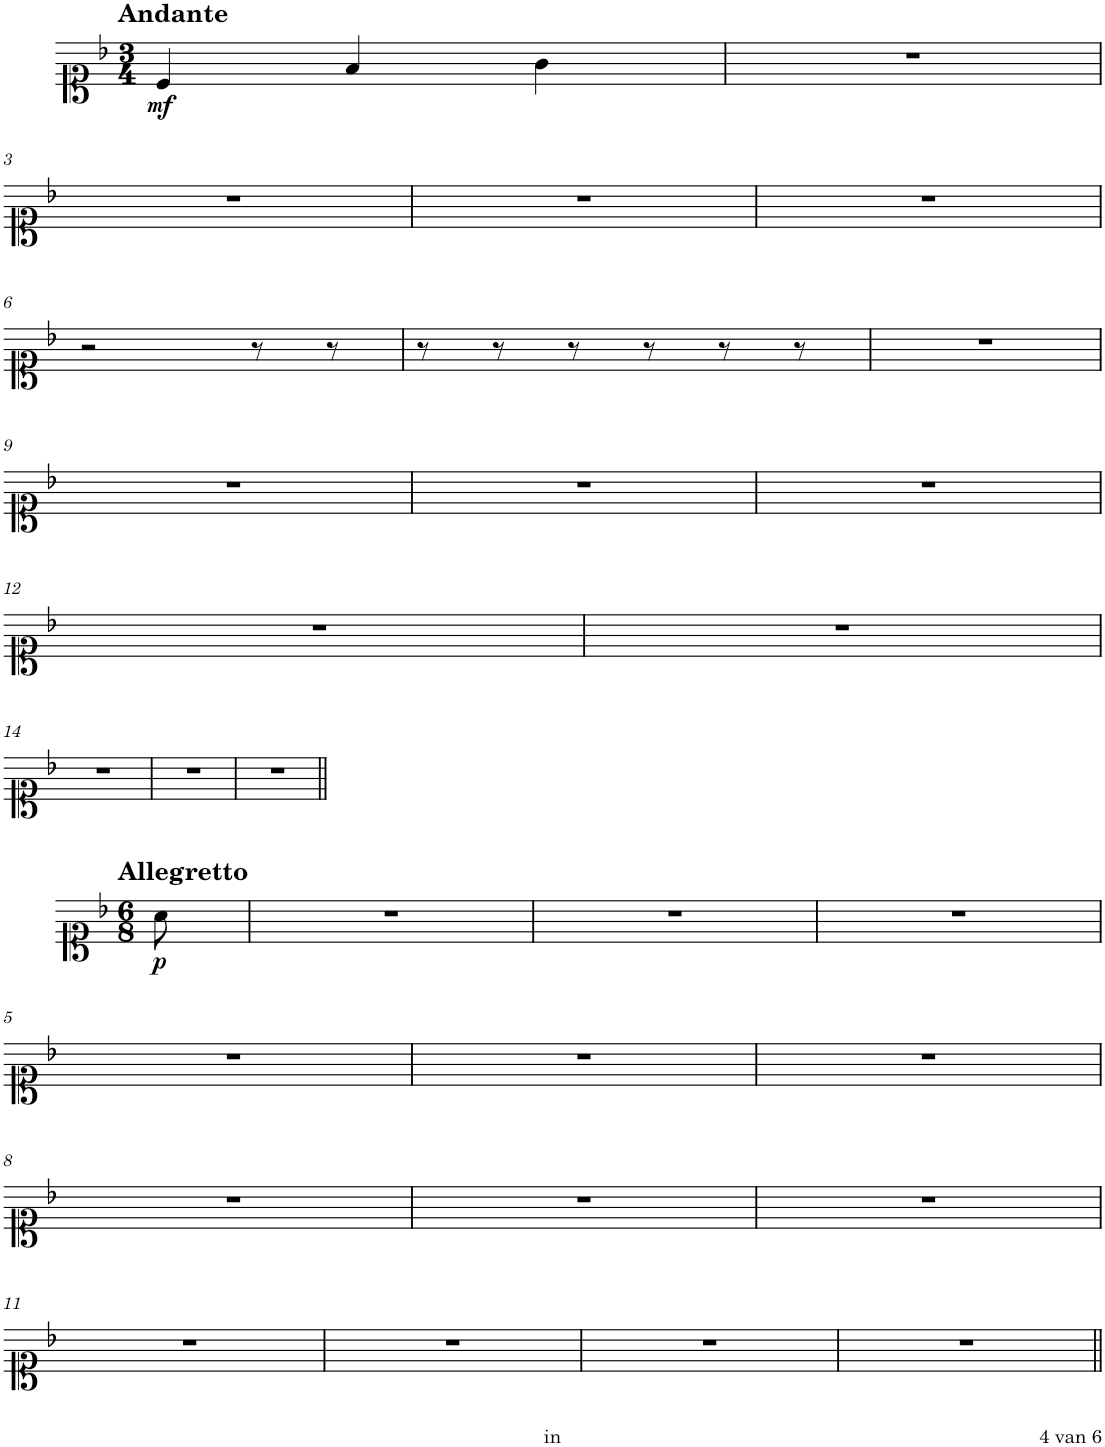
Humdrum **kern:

**kern	**dynam
*part1	*part1
*staff1	*staff1
*I"Baritone	*
*I'Bar.	*
!!LO:PB:g=z
*clefC1	*
*k[b-]	*
*M3/4	*
=1	=1
!LO:TX:a:B:t=Andante	!
!	!LO:DY:b
4c/	mf
4f/	.
4g\	.
=2	=2
2.r	.
!!LO:LB:g=z
=3	=3
2.r	.
=4	=4
2.r	.
=5	=5
2.r	.
!!LO:LB:g=z
=6	=6
2r	.
8r	.
8r	.
=7	=7
8r	.
8r	.
8r	.
8r	.
8r	.
8r	.
=8	=8
2.r	.
!!LO:LB:g=z
=9	=9
2.r	.
=10	=10
2.r	.
=11	=11
2.r	.
!!LO:LB:g=z
=12	=12
2.r	.
=13	=13
2.r	.
!!LO:LB:g=z
=14	=14
2.r	.
=15	=15
2.r	.
=16	=16
2.r	.
!!LO:LB:g=z
=1||	=1||
*M6/8	*
!LO:TX:a:B:t=Allegretto	!
!	!LO:DY:b
8a\	p
=2	=2
2.r	.
=3	=3
2.r	.
=4	=4
2.r	.
!!LO:LB:g=z
=5	=5
2.r	.
=6	=6
2.r	.
=7	=7
2.r	.
!!LO:LB:g=z
=8	=8
2.r	.
=9	=9
2.r	.
=10	=10
2.r	.
!!LO:LB:g=z
=11	=11
2.r	.
=12	=12
2.r	.
=13	=13
2.r	.
=14	=14
2.r	.
=||	=||
*-	*-
